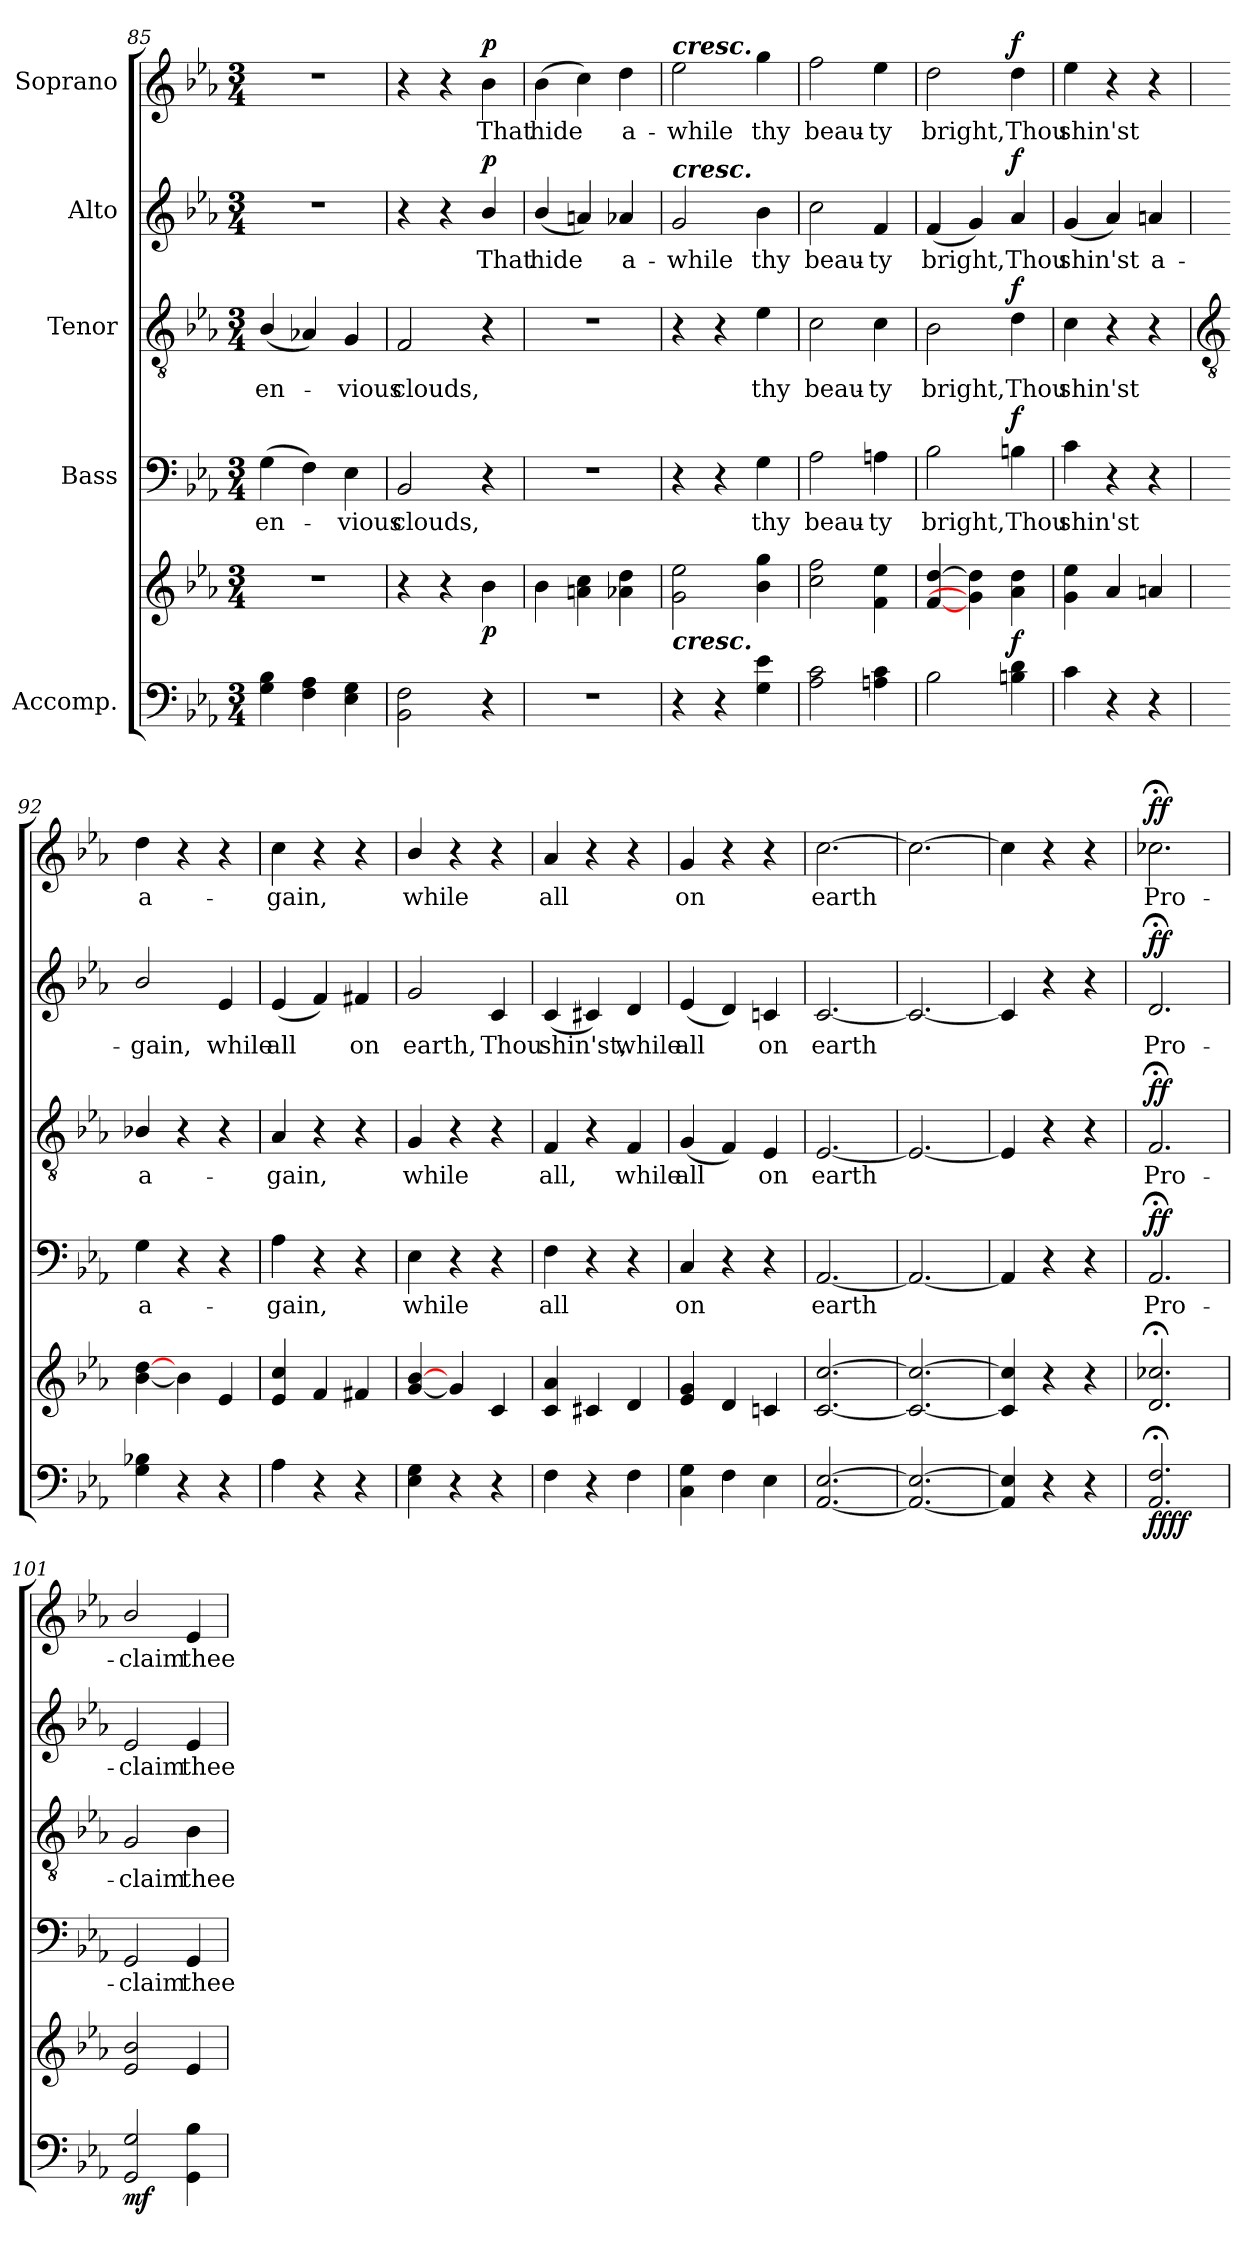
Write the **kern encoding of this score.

**kern	**kern	**dynam	**kern	**text	**dynam	**kern	**text	**dynam	**kern	**text	**dynam	**kern	**text	**dynam
*part5	*part5	*part5	*part4	*part4	*part4	*part3	*part3	*part3	*part2	*part2	*part2	*part1	*part1	*part1
*staff6	*staff5	*staff5/6	*staff4	*staff4	*staff4	*staff3	*staff3	*staff3	*staff2	*staff2	*staff2	*staff1	*staff1	*staff1
*I"Accomp.	*	*	*I"Bass	*	*	*I"Tenor	*	*	*I"Alto	*	*	*I"Soprano	*	*
*clefF4	*clefG2	*	*clefF4	*	*	*clefGv2	*	*	*clefG2	*	*	*clefG2	*	*
*k[b-e-a-]	*k[b-e-a-]	*	*k[b-e-a-]	*	*	*k[b-e-a-]	*	*	*k[b-e-a-]	*	*	*k[b-e-a-]	*	*
*E-:	*E-:	*	*E-:	*	*	*E-:	*	*	*E-:	*	*	*E-:	*	*
*M3/4	*M3/4	*	*M3/4	*	*	*M3/4	*	*	*M3/4	*	*	*M3/4	*	*
=85	=85	=85	=85	=85	=85	=85	=85	=85	=85	=85	=85	=85	=85	=85
!	!LO:N:vis=1	!	!	!LO:LY:b	!	!	!LO:LY:b	!	!LO:N:vis=1	!	!	!LO:N:vis=1	!	!
4G\ 4B-\	2.r	.	(>4G\	en-	.	(<4B-/	en-	.	2.r	.	.	2.r	.	.
4F 4A-	.	.	4F)	.	.	4A-X)	.	.	.	.	.	.	.	.
!	!	!	!	!LO:LY:b	!	!	!LO:LY:b	!	!	!	!	!	!	!
4E- 4G	.	.	4E-	vious	.	4G	vious	.	.	.	.	.	.	.
=86	=86	=86	=86	=86	=86	=86	=86	=86	=86	=86	=86	=86	=86	=86
!	!	!	!	!LO:LY:b	!	!	!LO:LY:b	!	!	!	!	!	!	!
2BB- 2F	4r	.	2BB-	clouds,	.	2F	clouds,	.	4r	.	.	4r	.	.
.	4r	.	.	.	.	.	.	.	4r	.	.	4r	.	.
!	!	!LO:DY:b	!	!	!	!	!	!	!	!LO:LY:b	!LO:DY:b	!	!LO:LY:b	!LO:DY:b
4r	4b-	p	4r	.	.	4r	.	.	4b-/	That	p	4b-	That	p
=87	=87	=87	=87	=87	=87	=87	=87	=87	=87	=87	=87	=87	=87	=87
!LO:N:vis=1	!	!	!LO:N:vis=1	!	!	!LO:N:vis=1	!	!	!	!LO:LY:b	!	!	!LO:LY:b	!
2.r	4b-	.	2.r	.	.	2.r	.	.	(<4b-/	hide	.	(>4b-	hide	.
.	4an 4cc	.	.	.	.	.	.	.	4an)	.	.	4cc)	.	.
!	!	!	!	!	!	!	!	!	!	!LO:LY:b	!	!	!LO:LY:b	!
.	4a-X 4dd	.	.	.	.	.	.	.	4a-X	a-	.	4dd	a-	.
=88	=88	=88	=88	=88	=88	=88	=88	=88	=88	=88	=88	=88	=88	=88
!	!	!	!	!	!	!	!	!	!	!	!	!LO:TX:a:Bi:t=cresc.	!	!
!	!	!	!	!	!	!	!	!	!LO:TX:a:Bi:t=cresc.	!	!	!	!	!
!	!LO:TX:b:Bi:t=cresc.	!	!	!	!	!	!	!	!	!	!	!	!	!
!	!	!	!	!	!	!	!	!	!	!LO:LY:b	!	!	!LO:LY:b	!
4r	2g 2ee-	.	4r	.	.	4r	.	.	2g	-while	.	2ee-	-while	.
4r	.	.	4r	.	.	4r	.	.	.	.	.	.	.	.
!	!	!	!	!LO:LY:b	!	!	!LO:LY:b	!	!	!LO:LY:b	!	!	!LO:LY:b	!
4G 4e-	4b- 4gg	.	4G	thy	.	4e-	thy	.	4b-	thy	.	4gg	thy	.
=89	=89	=89	=89	=89	=89	=89	=89	=89	=89	=89	=89	=89	=89	=89
!	!	!	!	!LO:LY:b	!	!	!LO:LY:b	!	!	!LO:LY:b	!	!	!LO:LY:b	!
2A- 2c	2cc 2ff	.	2A-	beau-	.	2c	beau-	.	2cc	beau-	.	2ff	beau-	.
!	!	!	!	!LO:LY:b	!	!	!LO:LY:b	!	!	!LO:LY:b	!	!	!LO:LY:b	!
4An 4c	4f 4ee-	.	4An	-ty	.	4c	-ty	.	4f	-ty	.	4ee-	-ty	.
=90	=90	=90	=90	=90	=90	=90	=90	=90	=90	=90	=90	=90	=90	=90
!	!	!	!	!LO:LY:b	!	!	!LO:LY:b	!	!	!LO:LY:b	!	!	!LO:LY:b	!
2B-	[4f [4dd	.	2B-	bright,	.	2B-	bright,	.	(<4f	bright,	.	2dd	bright,	.
.	4g] 4dd]	.	.	.	.	.	.	.	4g)	.	.	.	.	.
!	!	!LO:DY:b	!	!LO:LY:b	!LO:DY:b	!	!LO:LY:b	!LO:DY:b	!	!LO:LY:b	!LO:DY:b	!	!LO:LY:b	!LO:DY:b
4Bn\ 4d\	4a- 4dd	f	4Bn	Thou	f	4d	Thou	f	4a-	Thou	f	4dd	Thou	f
=91	=91	=91	=91	=91	=91	=91	=91	=91	=91	=91	=91	=91	=91	=91
!	!	!	!	!LO:LY:b	!	!	!LO:LY:b	!	!	!LO:LY:b	!	!	!LO:LY:b	!
4c	4g 4ee-	.	4c	shin'st	.	4c	shin'st	.	(<4g	shin'st	.	4ee-	shin'st	.
4r	4a-	.	4r	.	.	4r	.	.	4a-)	.	.	4r	.	.
!	!	!	!	!	!	!	!	!	!	!LO:LY:b	!	!	!	!
4r	4an	.	4r	.	.	4r	.	.	4an	a-	.	4r	.	.
!!LO:LB:g=z
=92	=92	=92	=92	=92	=92	=92	=92	=92	=92	=92	=92	=92	=92	=92
*	*	*	*	*	*	*clefGv2	*	*	*	*	*	*	*	*
!	!	!	!	!LO:LY:b	!	!	!LO:LY:b	!	!	!LO:LY:b	!	!	!LO:LY:b	!
4G 4B-X	[4b- [4dd	.	4G	a-	.	4B-X/	a-	.	2b-/	-gain,	.	4dd	a-	.
4r	4b-]	.	4r	.	.	4r	.	.	.	.	.	4r	.	.
!	!	!	!	!	!	!	!	!	!	!LO:LY:b	!	!	!	!
4r	4e-	.	4r	.	.	4r	.	.	4e-	while	.	4r	.	.
=93	=93	=93	=93	=93	=93	=93	=93	=93	=93	=93	=93	=93	=93	=93
!	!	!	!	!LO:LY:b	!	!	!LO:LY:b	!	!	!LO:LY:b	!	!	!LO:LY:b	!
4A-	4e- 4cc	.	4A-	-gain,	.	4A-	-gain,	.	(<4e-	all	.	4cc	-gain,	.
4r	4f	.	4r	.	.	4r	.	.	4f)	.	.	4r	.	.
!	!	!	!	!	!	!	!	!	!	!LO:LY:b	!	!	!	!
4r	4f#X	.	4r	.	.	4r	.	.	4f#X	on	.	4r	.	.
=94	=94	=94	=94	=94	=94	=94	=94	=94	=94	=94	=94	=94	=94	=94
!	!	!	!	!LO:LY:b	!	!	!LO:LY:b	!	!	!LO:LY:b	!	!	!LO:LY:b	!
4E- 4G	[4g/ [4b-/	.	4E-	while	.	4G	while	.	2g	earth,	.	4b-/	while	.
4r	4g]	.	4r	.	.	4r	.	.	.	.	.	4r	.	.
!	!	!	!	!	!	!	!	!	!	!LO:LY:b	!	!	!	!
4r	4c	.	4r	.	.	4r	.	.	4c	Thou	.	4r	.	.
=95	=95	=95	=95	=95	=95	=95	=95	=95	=95	=95	=95	=95	=95	=95
!	!	!	!	!LO:LY:b	!	!	!LO:LY:b	!	!	!LO:LY:b	!	!	!LO:LY:b	!
4F	4c 4a-	.	4F	all	.	4F	all,	.	(<4c	shin'st,	.	4a-	all	.
4r	4c#X	.	4r	.	.	4r	.	.	4c#X)	.	.	4r	.	.
!	!	!	!	!	!	!	!LO:LY:b	!	!	!LO:LY:b	!	!	!	!
4F	4d	.	4r	.	.	4F	while	.	4d	while	.	4r	.	.
=96	=96	=96	=96	=96	=96	=96	=96	=96	=96	=96	=96	=96	=96	=96
!	!	!	!	!LO:LY:b	!	!	!LO:LY:b	!	!	!LO:LY:b	!	!	!LO:LY:b	!
4C 4G	4e- 4g	.	4C	on	.	(<4G	all	.	(<4e-	all	.	4g	on	.
4F	4d	.	4r	.	.	4F)	.	.	4d)	.	.	4r	.	.
!	!	!	!	!	!	!	!LO:LY:b	!	!	!LO:LY:b	!	!	!	!
4E-	4cn	.	4r	.	.	4E-	on	.	4cn	on	.	4r	.	.
=97	=97	=97	=97	=97	=97	=97	=97	=97	=97	=97	=97	=97	=97	=97
!	!	!	!	!LO:LY:b	!	!	!LO:LY:b	!	!	!LO:LY:b	!	!	!LO:LY:b	!
[2.AA- [2.E-	[2.c [2.cc	.	[2.AA-	earth	.	[2.E-	earth	.	[2.c	earth	.	[2.cc	earth	.
=98	=98	=98	=98	=98	=98	=98	=98	=98	=98	=98	=98	=98	=98	=98
2.AA-_ 2.E-_	2.c_ 2.cc_	.	2.AA-_	.	.	2.E-_	.	.	2.c_	.	.	2.cc_	.	.
=99	=99	=99	=99	=99	=99	=99	=99	=99	=99	=99	=99	=99	=99	=99
4AA-] 4E-]	4c] 4cc]	.	4AA-]	.	.	4E-]	.	.	4c]	.	.	4cc]	.	.
4r	4r	.	4r	.	.	4r	.	.	4r	.	.	4r	.	.
4r	4r	.	4r	.	.	4r	.	.	4r	.	.	4r	.	.
=100	=100	=100	=100	=100	=100	=100	=100	=100	=100	=100	=100	=100	=100	=100
!	!	!LO:DY:b=2	!	!LO:LY:b	!	!	!LO:LY:b	!	!	!LO:LY:b	!	!	!LO:LY:b	!
!	!	!LO:DY:n=1:b	!	!	!LO:DY:b	!	!	!LO:DY:b	!	!	!LO:DY:b	!	!	!LO:DY:b
2.AA-/; 2.F/;	2.d;< 2.cc-X;<	ff ff	2.AA-;<	Pro-	ff	2.F;<	Pro-	ff	2.d;<	Pro-	ff	2.cc-X;<	Pro-	ff
=101	=101	=101	=101	=101	=101	=101	=101	=101	=101	=101	=101	=101	=101	=101
!	!	!LO:DY:b=2	!	!LO:LY:b	!	!	!LO:LY:b	!	!	!LO:LY:b	!	!	!LO:LY:b	!
2GG/ 2G/	2e-/ 2b-/	mf	2GG/	-claim	.	2G/	-claim	.	2e-/	-claim	.	2b-/	-claim	.
!	!	!	!	!LO:LY:b	!	!	!LO:LY:b	!	!	!LO:LY:b	!	!	!LO:LY:b	!
4GG 4B-	4e-	.	4GG	thee	.	4B-	thee	.	4e-	thee	.	4e-	thee	.
=	=	=	=	=	=	=	=	=	=	=	=	=	=	=
*-	*-	*-	*-	*-	*-	*-	*-	*-	*-	*-	*-	*-	*-	*-
